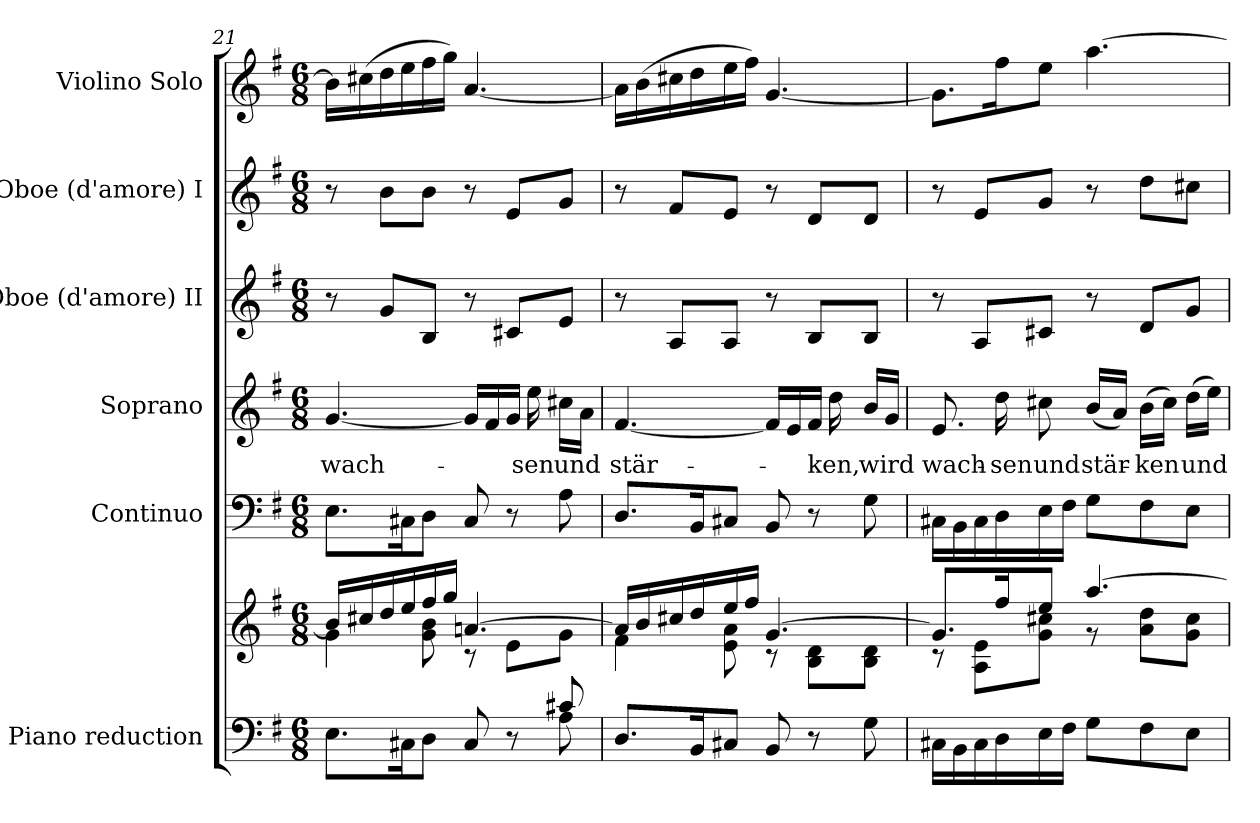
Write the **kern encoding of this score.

**kern	**kern	**kern	**kern	**text	**kern	**kern	**kern
*part6	*part6	*part5	*part4	*part4	*part3	*part2	*part1
*staff7	*staff6	*staff5	*staff4	*staff4	*staff3	*staff2	*staff1
*I"Piano reduction	*	*I"Continuo	*I"Soprano	*	*I"Oboe (d'amore) II	*I"Oboe (d'amore) I	*I"Violino Solo
*I'Pno	*	*	*	*	*I'Ob	*I'Ob	*I'Vln
!!LO:PB:g=z
*clefF4	*clefG2	*clefF4	*clefG2	*	*clefG2	*clefG2	*clefG2
*k[f#]	*k[f#]	*k[f#]	*k[f#]	*	*k[f#]	*k[f#]	*k[f#]
*M6/8	*M6/8	*M6/8	*M6/8	*	*M6/8	*M6/8	*M6/8
=21	=21	=21	=21	=21	=21	=21	=21
*^	*^	*	*	*	*	*	*
!	!	!	!	!	!	!LO:LY:b	!	!	!
8.E\L	2ryy	16b/LL]	4g\	8.E\L	[4.g/	wach-	8r	8r	16b\LL]
.	.	16cc#X/	.	.	.	.	.	.	(16cc#X\
.	.	16dd/	.	.	.	.	8g/L	8b\L	16dd\
16C#X\K	.	16ee/	.	16C#X\K	.	.	.	.	16ee\
8D\J	.	16ff#/	8g\ 8b\	8D\J	.	.	8B/J	8b\J	16ff#\
.	.	16gg/JJ	.	.	.	.	.	.	16gg\JJ)
8C#/	.	[4.an/	8r	8C#/	16g/LL]	.	8r	8r	[4.a/
.	.	.	.	.	16f#/	.	.	.	.
8r	8ryy	.	8e\L	8r	16g/JJ	.	8c#X/L	8e/L	.
!	!	!	!	!	!	!LO:LY:b	!	!	!
.	.	.	.	.	16ee\	-sen	.	.	.
!	!	!	!	!	!	!LO:LY:b	!	!	!
8c#X/	8A\	.	8g\J	8A\	16cc#X\LL	und	8e/J	8g/J	.
.	.	.	.	.	16a\JJ	.	.	.	.
*v	*v	*	*	*	*	*	*	*	*
=22	=22	=22	=22	=22	=22	=22	=22	=22
!	!	!	!	!	!LO:LY:b	!	!	!
8.D/L	16a/LL]	4f#\	8.D/L	[4.f#/	stär-	8r	8r	16a\LL]
.	16b/	.	.	.	.	.	.	(16b\
.	16cc#X/	.	.	.	.	8A/L	8f#/L	16cc#X\
16BB/K	16dd/	.	16BB/K	.	.	.	.	16dd\
8C#X/J	16ee/	8e\ 8a\	8C#X/J	.	.	8A/J	8e/J	16ee\
.	16ff#/JJ	.	.	.	.	.	.	16ff#\JJ)
8BB/	[4.g/	8r	8BB/	16f#/LL]	.	8r	8r	[4.g/
.	.	.	.	16e/	.	.	.	.
8r	.	8B\ 8d\L	8r	16f#/JJ	.	8B/L	8d/L	.
!	!	!	!	!	!LO:LY:b	!	!	!
.	.	.	.	16dd\	-ken,	.	.	.
!	!	!	!	!	!LO:LY:b	!	!	!
8G\	.	8B\ 8d\J	8G\	16b/LL	wird	8B/J	8d/J	.
.	.	.	.	16g/JJ	.	.	.	.
=23	=23	=23	=23	=23	=23	=23	=23	=23
!	!	!	!	!	!LO:LY:b	!	!	!
16C#X\LL	8.g/L]	8r	16C#X\LL	8.e/	wach-	8r	8r	8.g\L]
16BB\	.	.	16BB\	.	.	.	.	.
16C#\	.	8A\ 8e\L	16C#\	.	.	8A/L	8e/L	.
!	!	!	!	!	!LO:LY:b	!	!	!
16D\	16ff#/K	.	16D\	16dd\	-sen	.	.	16ff#\K
!	!	!	!	!	!LO:LY:b	!	!	!
16E\	8ee/J	8g\ 8cc#X\J	16E\	8cc#X\	und	8c#X/J	8g/J	8ee\J
16F#\JJ	.	.	16F#\JJ	.	.	.	.	.
!	!	!	!	!	!LO:LY:b	!	!	!
8G\L	[4.aa/	8r	8G\L	(16b/LL	stär-	8r	8r	[4.aa\
.	.	.	.	16a/JJ)	.	.	.	.
!	!	!	!	!	!LO:LY:b	!	!	!
8F#\	.	8a\ 8dd\L	8F#\	(16b\LL	-ken	8d/L	8dd\L	.
.	.	.	.	16cc#\JJ)	.	.	.	.
!	!	!	!	!	!LO:LY:b	!	!	!
8E\J	.	8g\ 8cc#\J	8E\J	(16dd\LL	und	8g/J	8cc#X\J	.
.	.	.	.	16ee\JJ)	.	.	.	.
*	*v	*v	*	*	*	*	*	*
=	=	=	=	=	=	=	=
*-	*-	*-	*-	*-	*-	*-	*-
